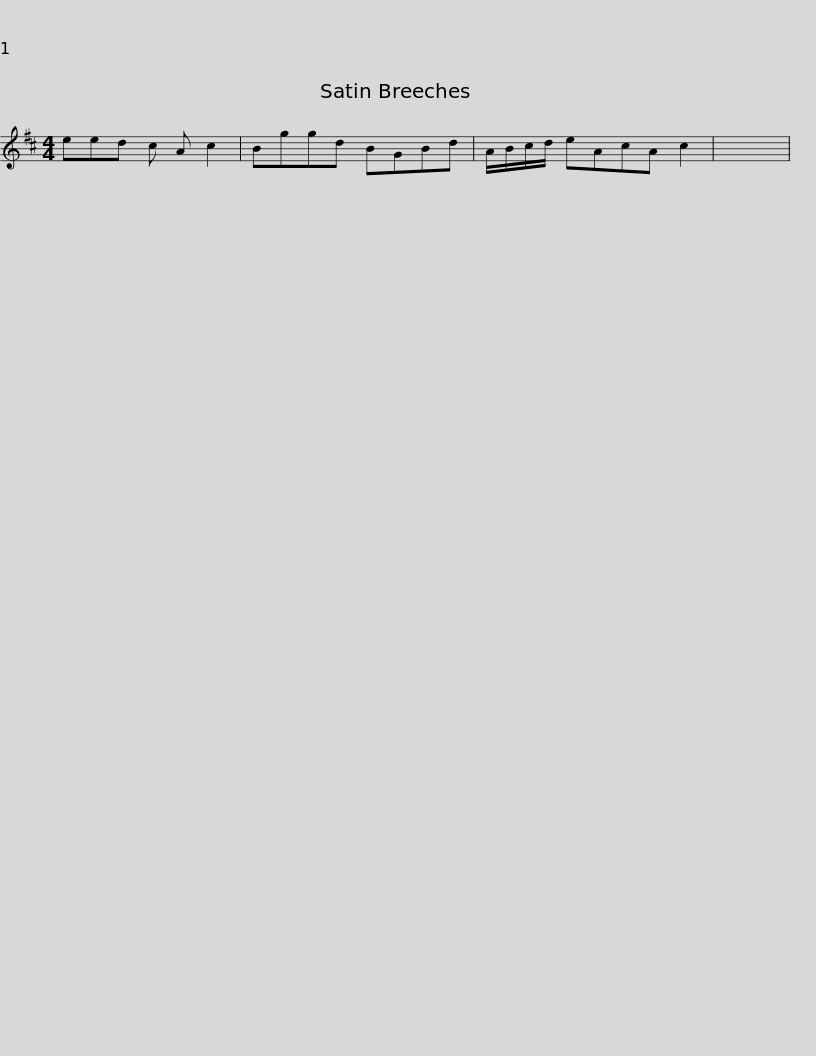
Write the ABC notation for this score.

X:1
L:1/8
M:4/4
I:linebreak $
K:D
V:1 treble
V:1
 eed c A c2 | Bggd BGBd | A/B/c/d/ eAcA c2 | x8 | %4
